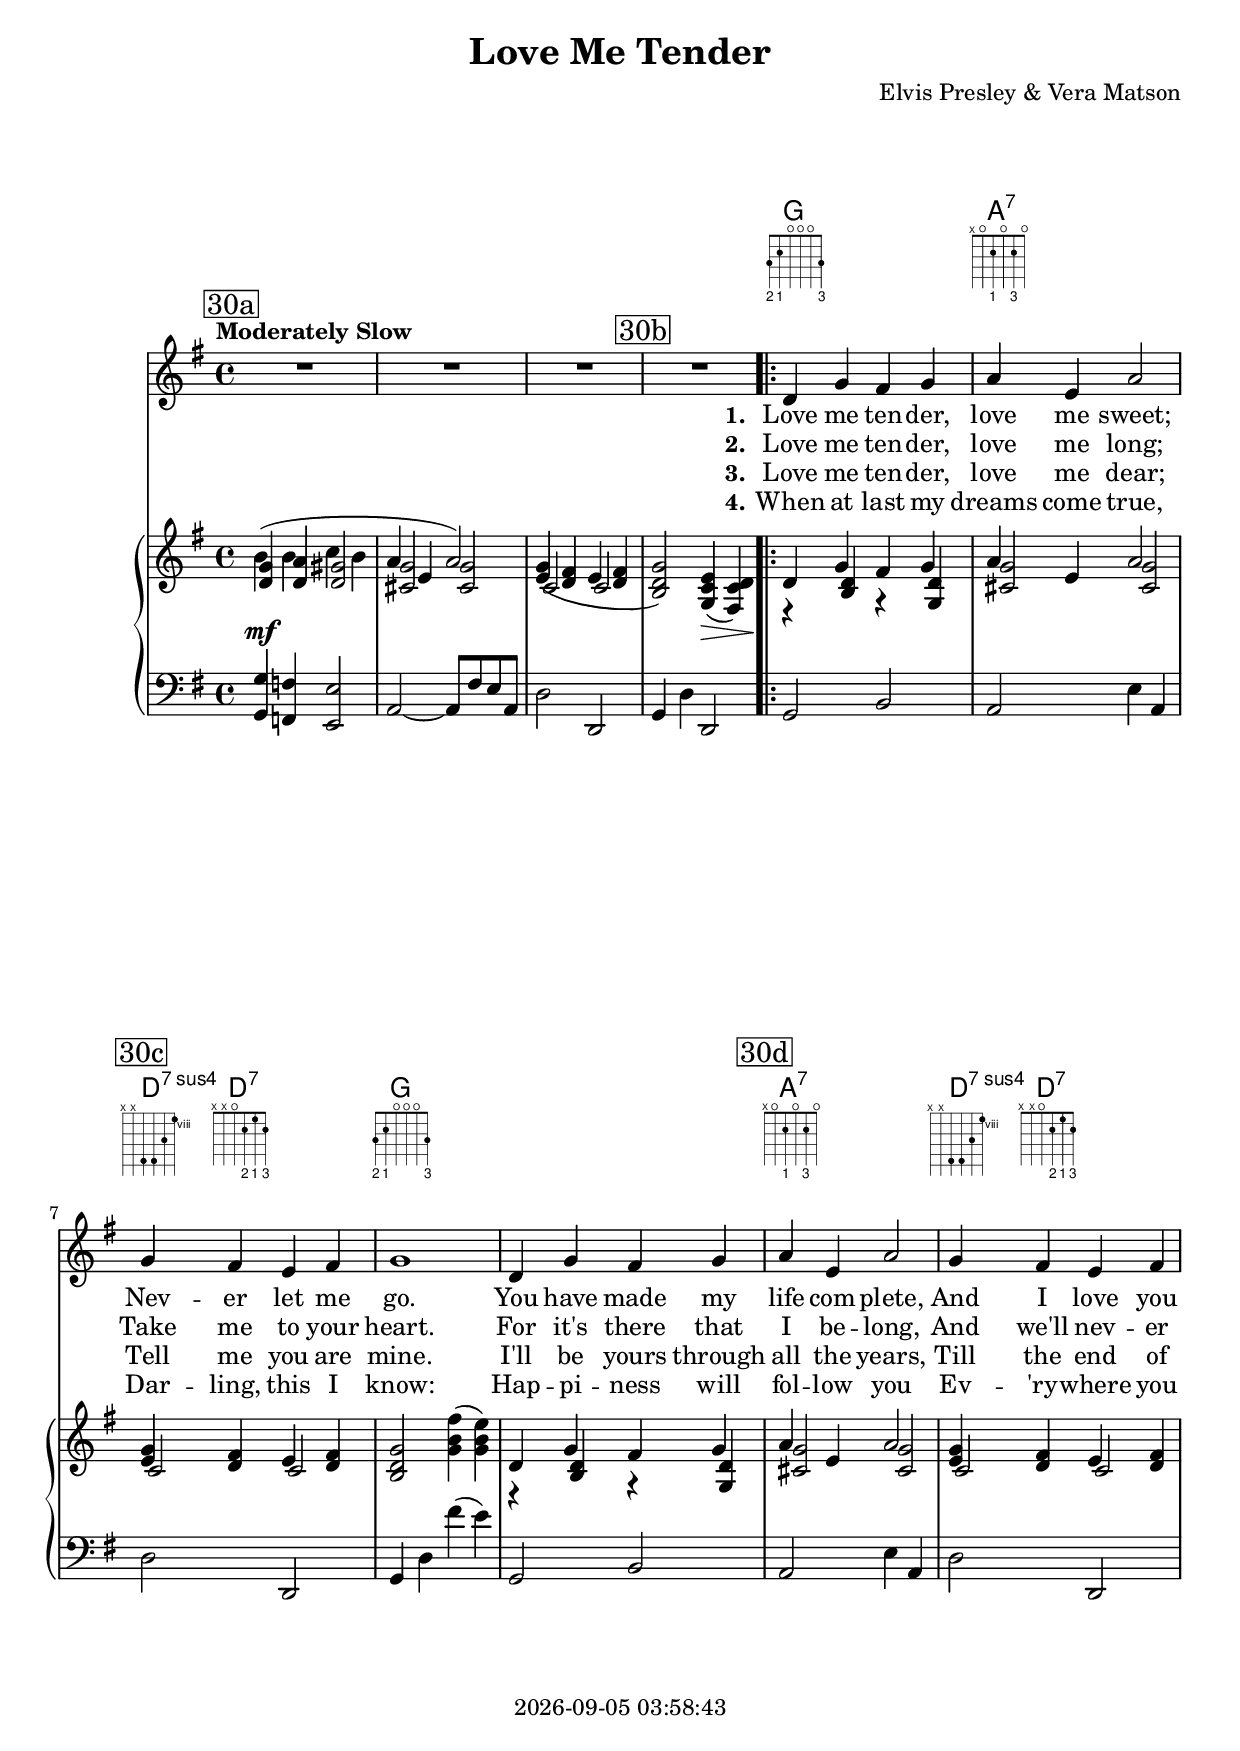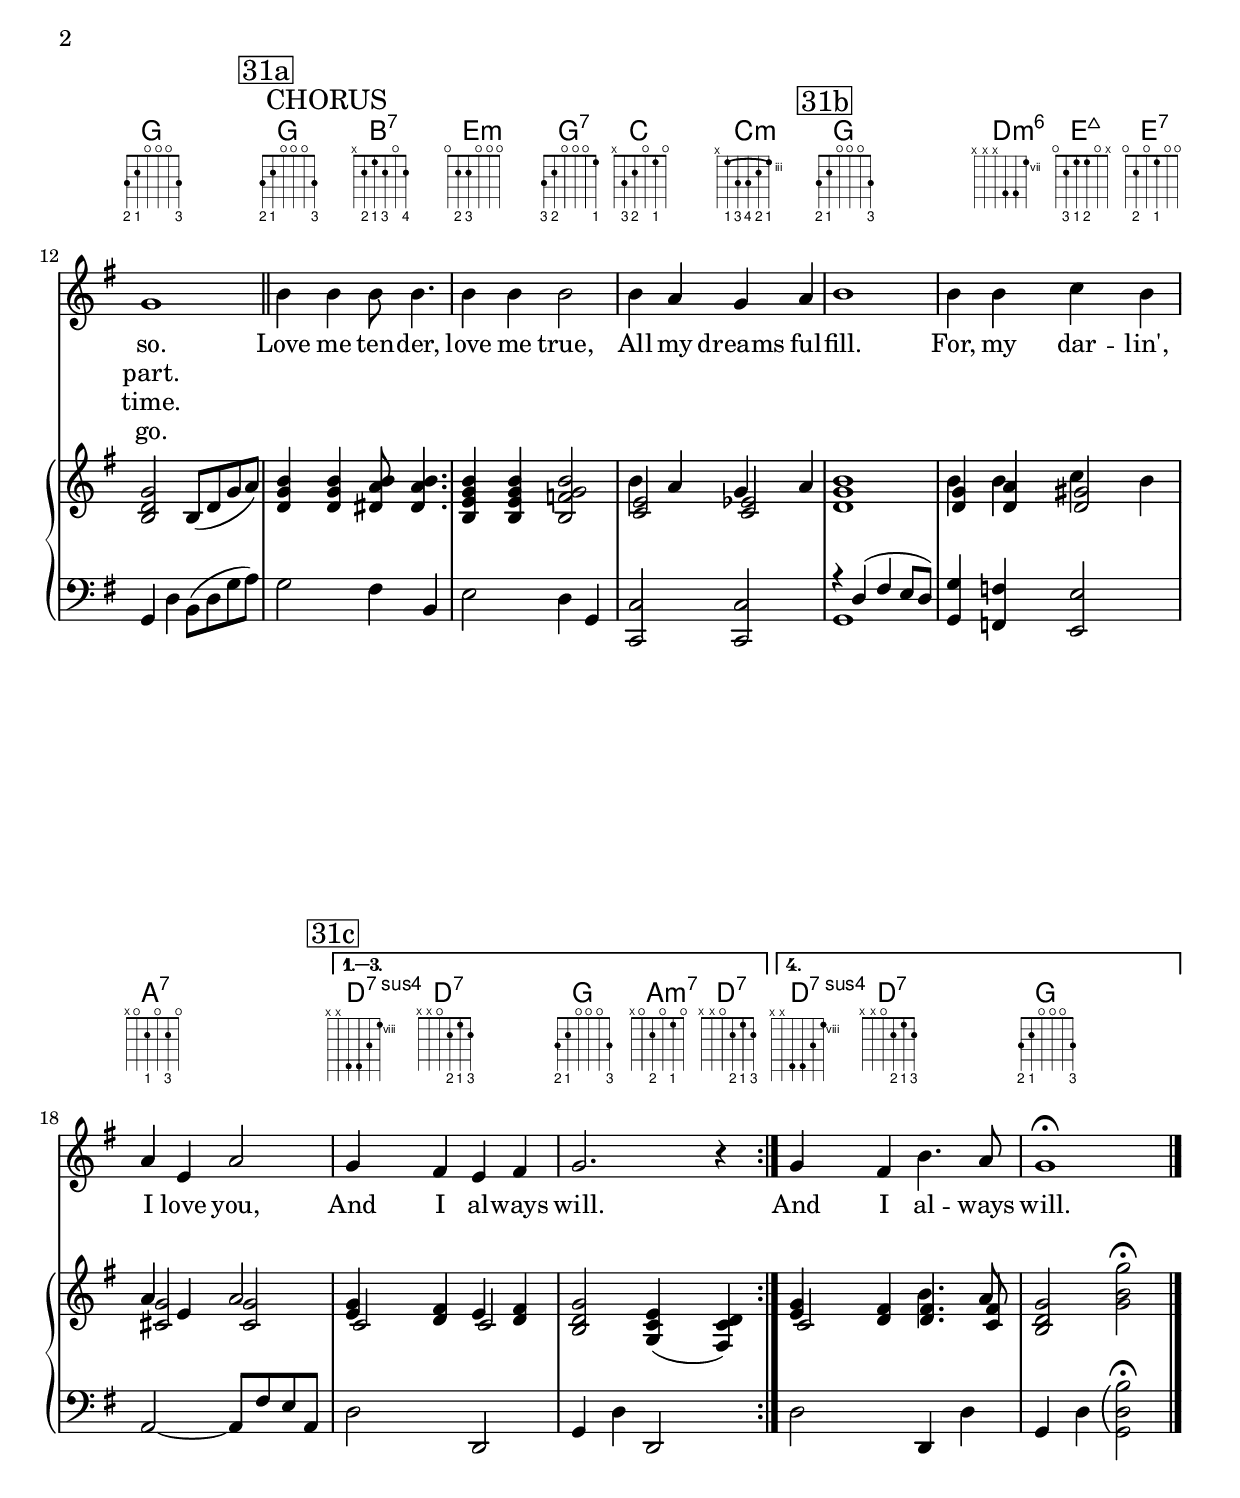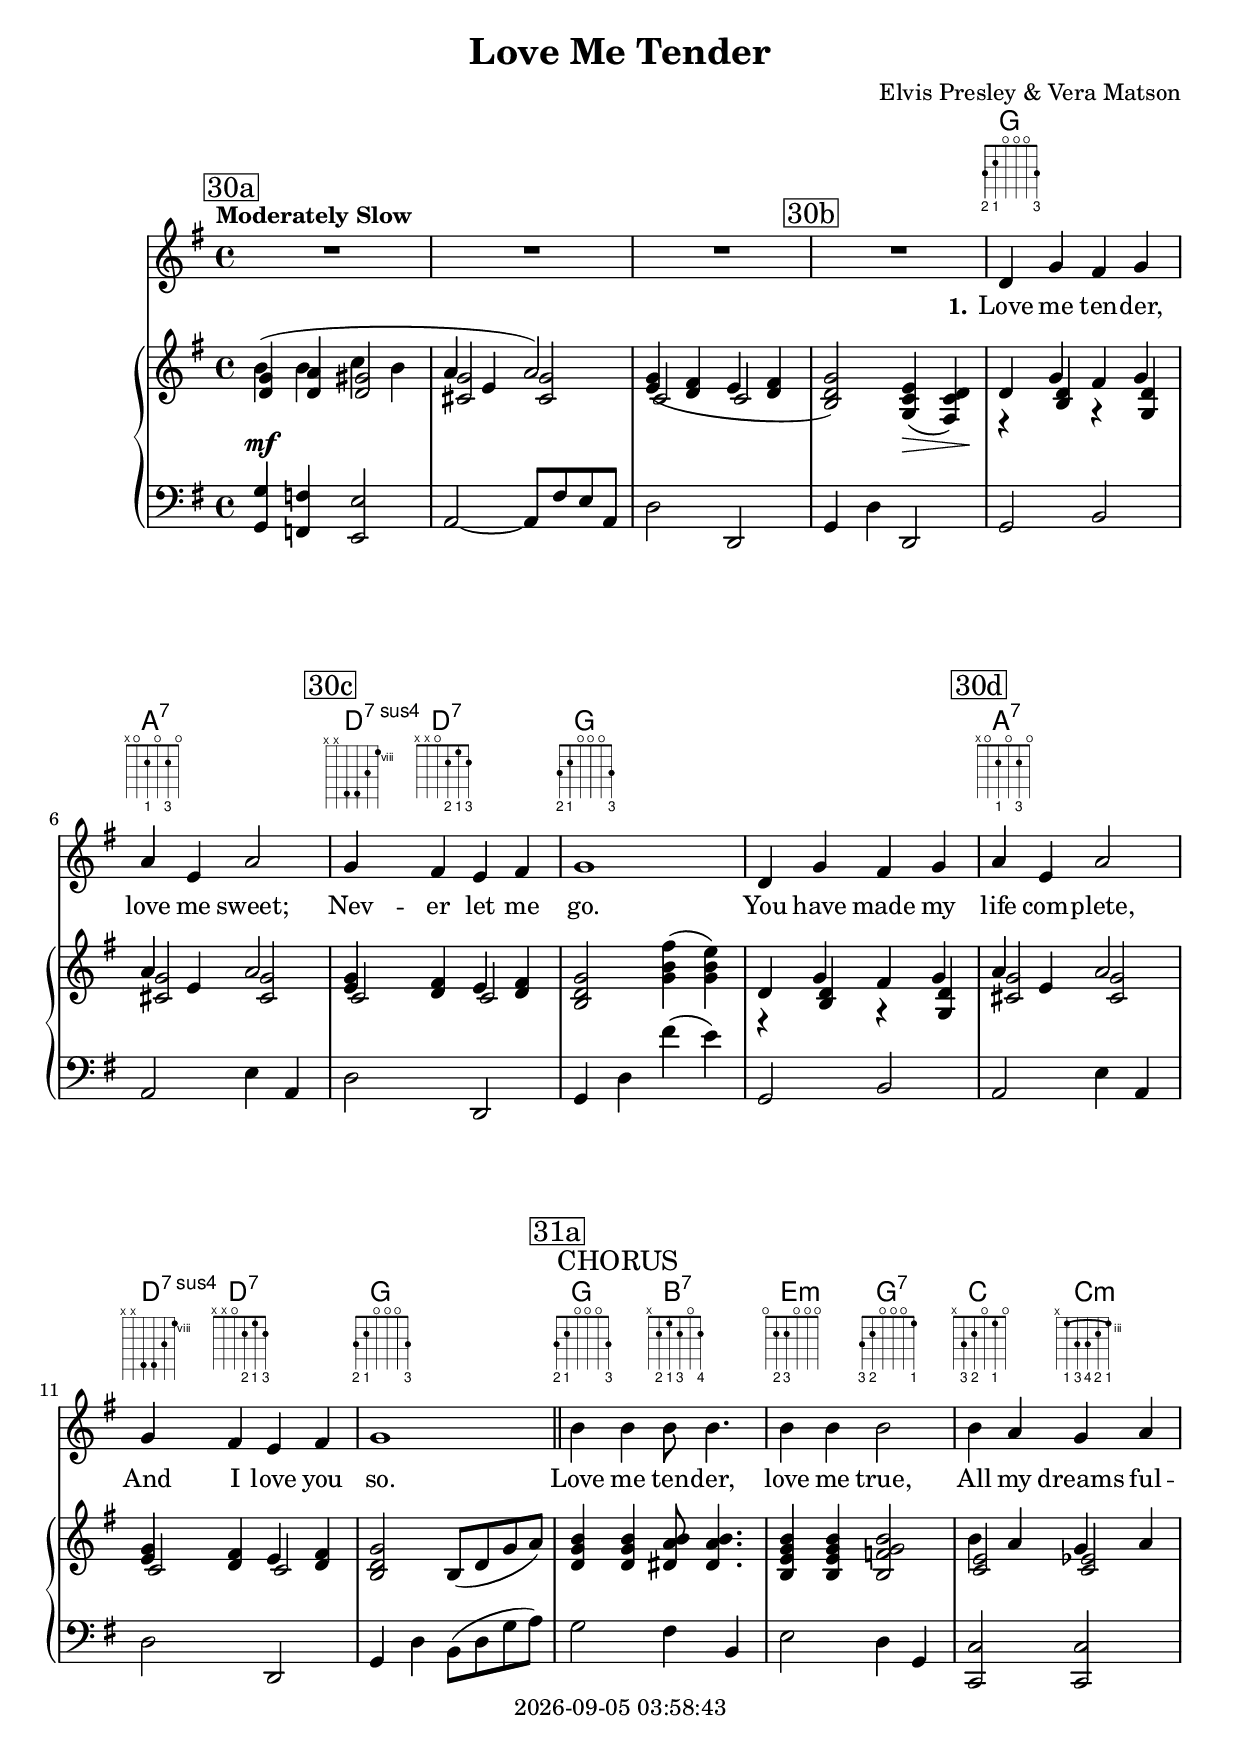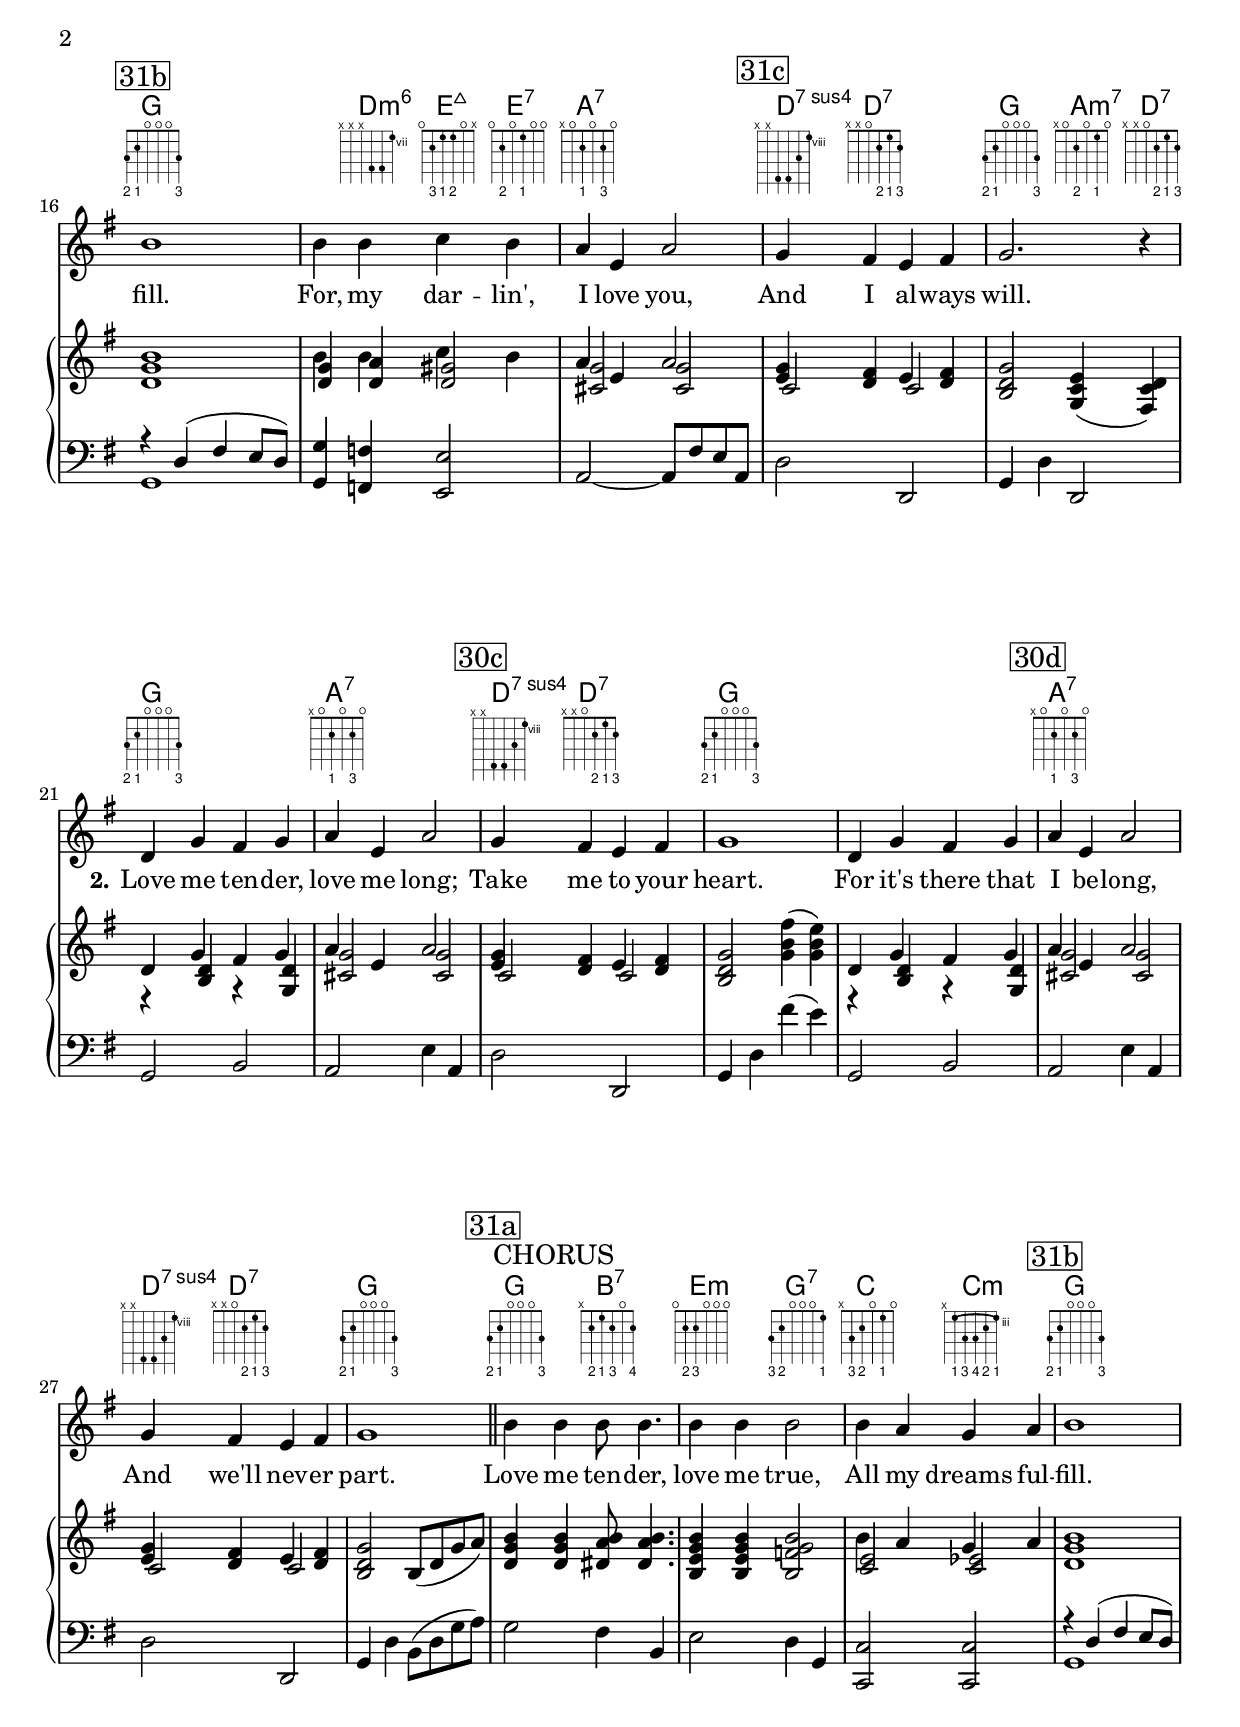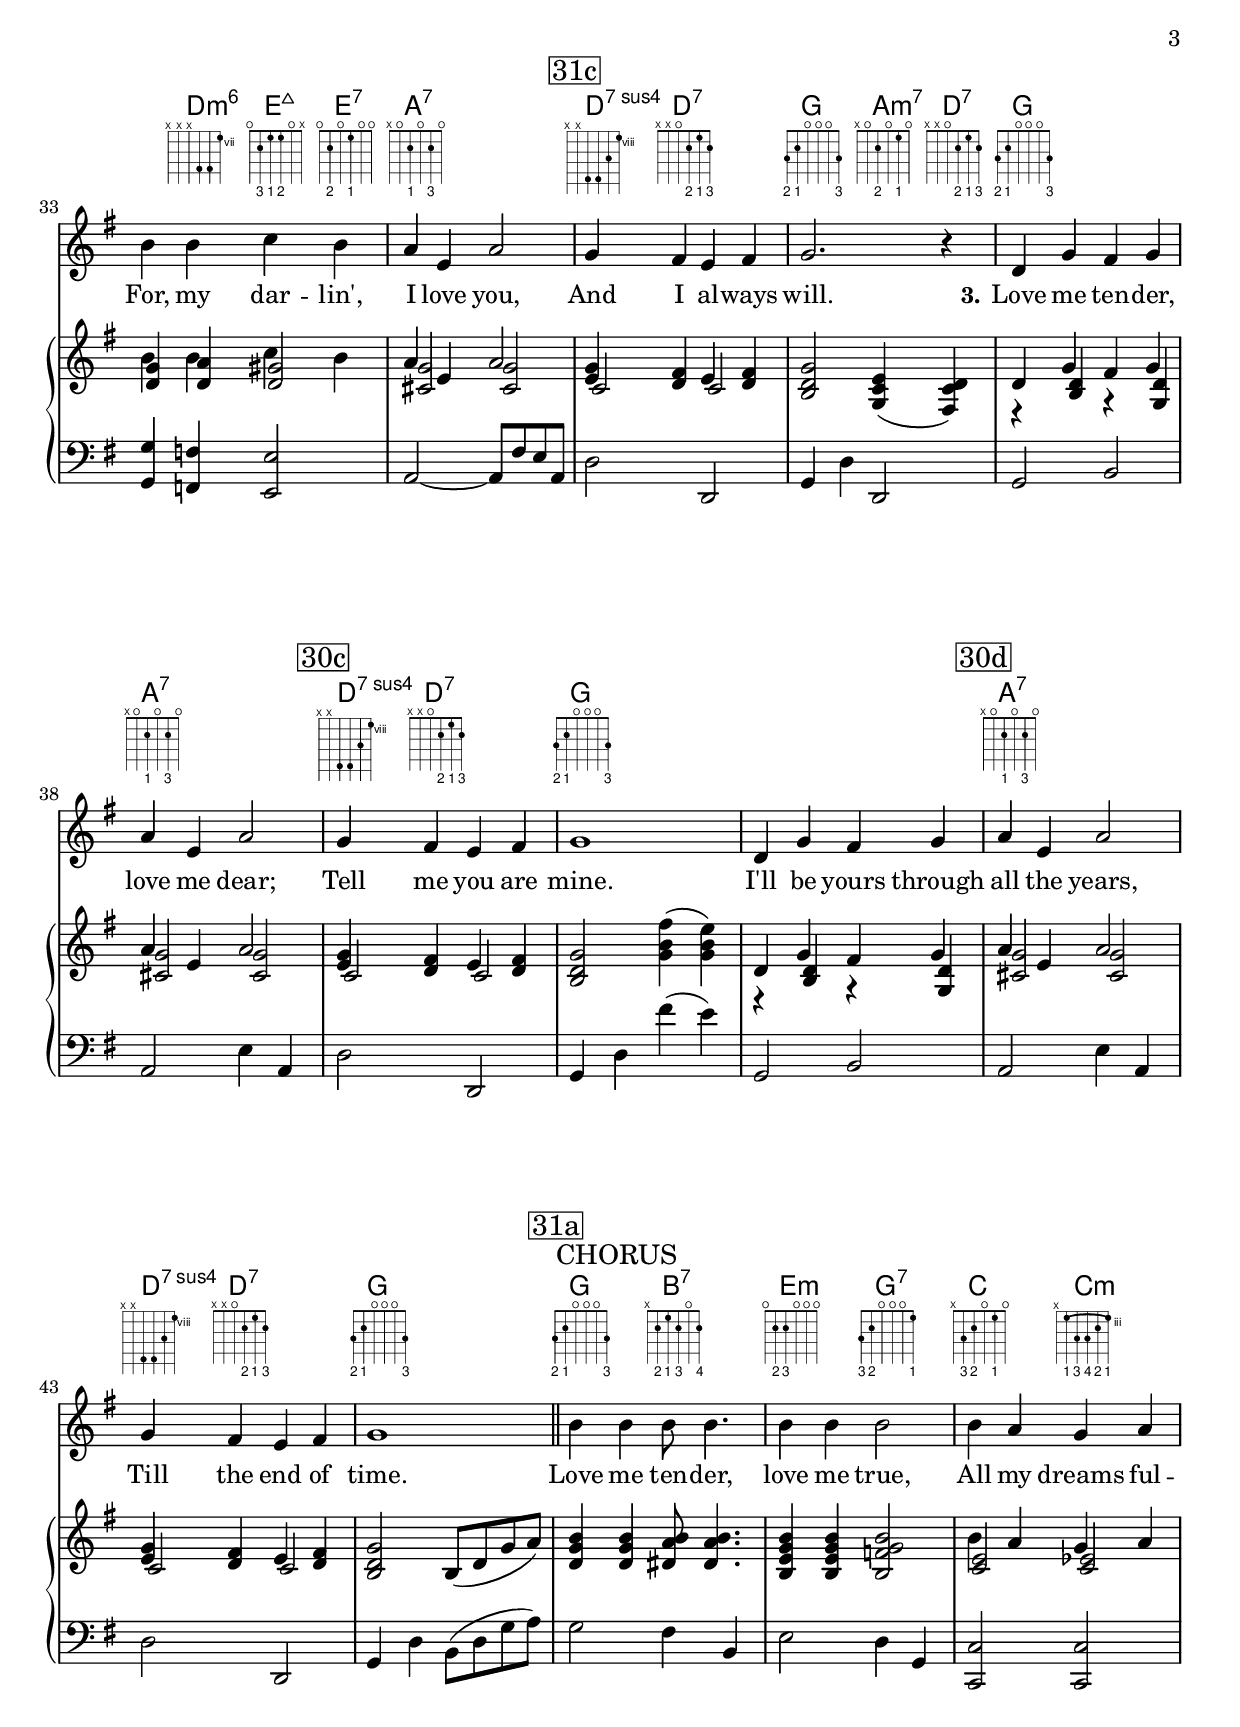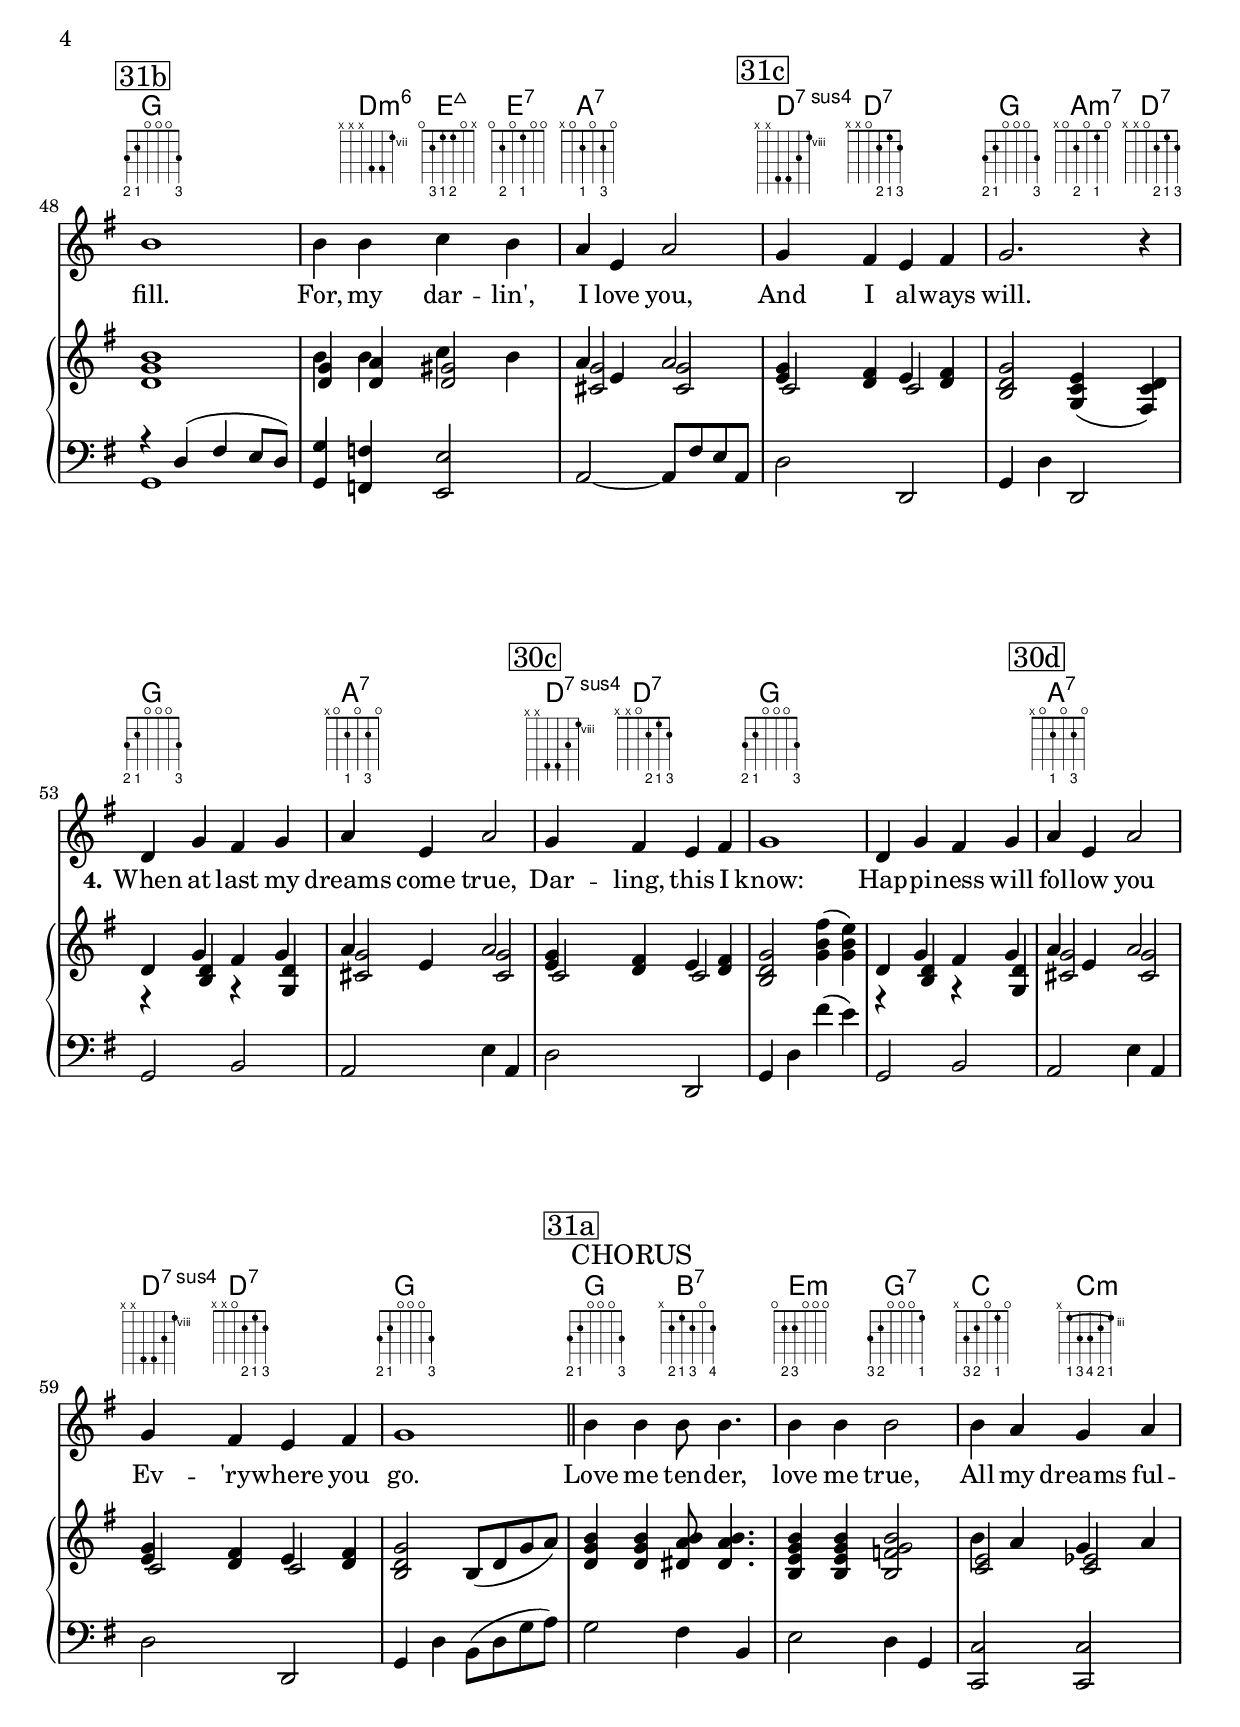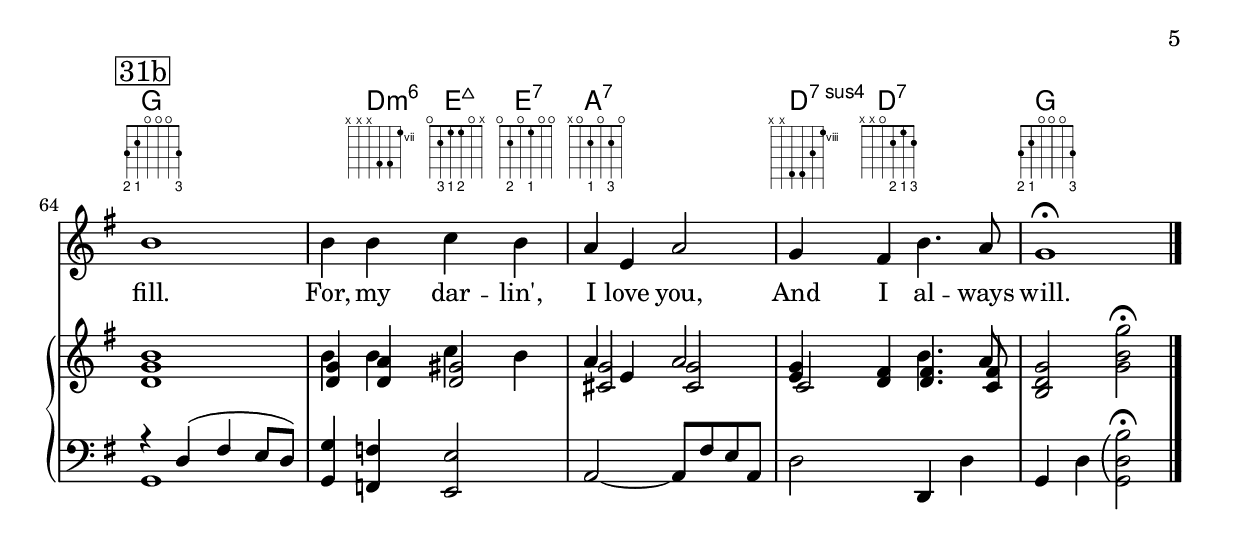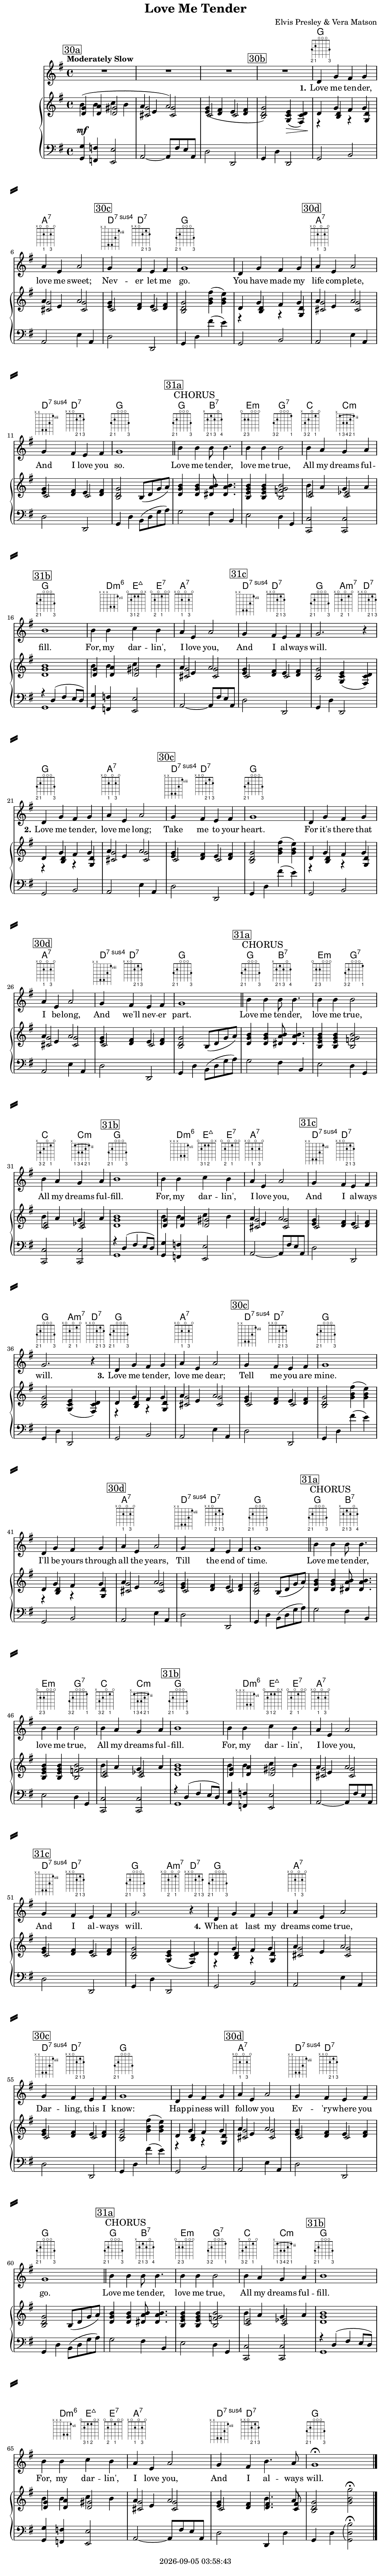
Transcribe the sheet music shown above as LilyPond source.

\version "2.22.0"

\include "predefined-guitar-fretboards.ly"
\include "articulate.ly"

today = #(strftime "%Y-%m-%d %H:%M:%S" (localtime (current-time)))

\header {
% centered at top
%  dedication  = "dedication"
  title       = "Love Me Tender"
%  subtitle    = "subtitle"
%  subsubtitle = "subsubtitle"
%  instrument  = "instrument"
  
% arrangement of following lines:
%
%  poet    composer
%  meter   arranger
%  piece       opus

  composer    = "Elvis Presley & Vera Matson"
%  arranger    = "arranger"
%  opus        = "opus"

%  poet        = "poet"
%  meter       = "meter"
%  piece       = "piece"

% centered at bottom
% tagline     = "tagline" % default lilypond version
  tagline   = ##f
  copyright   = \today
}

% #(set-global-staff-size 16)

global = {
  \key g \major
  \time 4/4
}

TempoTrack = {
  \tempo "Moderately Slow" 4=95
  \set Score.tempoHideNote = ##t
  s1
}

RehearsalTrack = {
%  \set Score.currentBarNumber = #5
  \mark \markup { \box "30a" } s1*3
  \mark \markup { \box "30b" } s1
  \repeat volta 4 {
    s1*2
  \mark \markup { \box "30c" } s1*3
  \mark \markup { \box "30d" } s1*3
  \mark \markup { \box "31a" } s1*3
  \mark \markup { \box "31b" } s1*3
    \alternative {
      { \mark \markup { \box "31c" } s1*2 }
      { s1*2 }
    }
  }
}

ChordTrack = \chordmode {
  s1*4
  \repeat volta 4 {
    g1 | a:7 |
    d4:7sus4  d2.:7 | g1 | s |
    a1:7 | d4:7sus4 d2.:7 | g1 |
    g2 b:7 | e:m g:7 | c c:m |
    g1 | s4 d:m6 e:7+5 e:7 | a1:7 |
    \alternative {
      {d4:7sus4 d2.:7 | g2 a4:m7 d:7}
      {d4:7sus4 d2.:7 | g1 |}
    }
  }
}

melody = \relative {
  \global
  R1*4
  \repeat volta 4 {
    d'4 g fis g | a e a2 |
    g4 fis e fis | g1 | d4 g fis g |
    a4 e a2 | g4 fis e fis | g1 |
    \section \sectionLabel CHORUS
    b4 b b8 b4. | b4 b b2 | b4 a g a |
    b1 | 4 4 c b | a e a2 |
    \alternative {
      {g4 fis e fis | g2. r4}
      {g4 fis b4. a8 | g1\fermata}
    }
  }
  \bar "|."
}

chorus = \lyricmode {
  Love me ten -- der, love me true,
  All my dreams ful -- fill.
  For, my dar -- lin', I love you,
  And I al -- ways will.
}

chorusOne = \lyricmode {
  Love me ten -- der, love me true,
  All my dreams ful -- fill.
  For, my dar -- lin', I love you,
  And I al -- ways will.
  And I al -- ways will.
}

wordsOne = \lyricmode {
  \set stanza = "1."
  Love me ten -- der, love me sweet;
  Nev -- er let me go.
  You have made my life com -- plete,
  And I love you so.
}

wordsTwo = \lyricmode {
  \set stanza = "2."
  Love me ten -- der, love me long;
  Take me to your heart.
  For it's there that I be -- long,
  And we'll nev -- er part.
}

wordsThree = \lyricmode {
  \set stanza = "3."
  Love me ten -- der, love me dear;
  Tell me you are mine.
  I'll be yours through all the years,
  Till the end of time.
}

wordsFour = \lyricmode {
  \set stanza = "4."
  When at last my dreams come true,
  Dar -- ling, this I know:
  Hap -- pi -- ness will fol -- low you
  Ev -- 'ry -- where you go.
}

wordsMidi = \lyricmode {
  \set stanza = "1."
  "Love " "me " ten "der, " "love " "me " "sweet; "
  "\nNev" "er " "let " "me " "go. "
  "\nYou " "have " "made " "my " "life " com "plete, "
  "\nAnd " "I " "love " "you " "so. "
  "\nLove " "me " ten "der, " "love " "me " "true, "
  "\nAll " "my " "dreams " ful "fill. "
  "\nFor, " "my " dar "lin', " "I " "love " "you, "
  "\nAnd " "I " al "ways " "will.\n"

  \set stanza = "2."
  "\nLove " "me " ten "der, " "love " "me " "long; "
  "\nTake " "me " "to " "your " "heart. "
  "\nFor " "it's " "there " "that " "I " be "long, "
  "\nAnd " "we'll " nev "er " "part. "
  "\nLove " "me " ten "der, " "love " "me " "true, "
  "\nAll " "my " "dreams " ful "fill. "
  "\nFor, " "my " dar "lin', " "I " "love " "you, "
  "\nAnd " "I " al "ways " "will.\n"

  \set stanza = "3."
  "\nLove " "me " ten "der, " "love " "me " "dear; "
  "\nTell " "me " "you " "are " "mine. "
  "\nI'll " "be " "yours " "through " "all " "the " "years, "
  "\nTill " "the " "end " "of " "time. "
  "\nLove " "me " ten "der, " "love " "me " "true, "
  "\nAll " "my " "dreams " ful "fill. "
  "\nFor, " "my " dar "lin', " "I " "love " "you, "
  "\nAnd " "I " al "ways " "will.\n"

  \set stanza = "4."
  "\nWhen " "at " "last " "my " "dreams " "come " "true, "
  "\nDar" "ling, " "this " "I " "know: "
  "\nHap" pi "ness " "will " fol "low " "you "
  "\nEv" 'ry "where " "you " "go. "
  "\nLove " "me " ten "der, " "love " "me " "true, "
  "\nAll " "my " "dreams " ful "fill. "
  "\nFor, " "my " dar "lin', " "I " "love " "you, "
  "\nAnd " "I " al "ways " "will. "
}

pianoRHone = \relative {
  \global
  b'4( b c b | a e a2) | <e g>4(<d fis> e q |
  <b d g>2) <g c e>4(<fis c' d>) |
  \repeat volta 4 {
    d'4 g fis g | a e a2 |
    <e g>4 <d fis> e q | <b d g>2 <g' b fis'>4(<g b e>) | d g fis g |
    a4 e a2 | <e g>4 <d fis> e q | <b d g>2 b8(d g a) |
    <d, g b>4 4 <dis a' b>8 4. | <b e g b>4 4 <b f' g b>2 | b'4 a g a |
    <d, g b>1 | b'4 b c b | a e a2 |
    \alternative {
      {<e g>4 <d fis> e q | <b d g>2 <g c e>4(<fis c' d>) |}
      {<e' g>4 <d fis> b'4. a8 | <b, d g>2 <g' b g'>2\fermata | }
    }
  }
  \bar "|."
}

pianoRHtwo = \relative {
  \global
  <d' g>4 <d a'> <d gis>2 | <cis g'> q | c c |
  s1 |
  \repeat volta 4 {
    r4 <b d> r <g d'> | <cis g'>2 q |
    c2 c | s1 | r4 <b d> r <g d'> |
    <cis g'>2 q | c2 2 | s1 |
    s1 | s | <c e>2 <c ees> | % 31a
    s1 | <d g>4 <d a'> <d gis>2 | <cis g'>2 2 |
    \alternative {
      {c2 2 | s1}
      {c2 <d fis>4. <c fis>8 | s1}
    }
  }
  \bar "|."
}

dynamicsPiano = {
  \override DynamicTextSpanner.style = #'none
  s1\mf | s | s |
  s2 s4\> s\! |
  \repeat volta 4 {
    \alternative {
      {}
      {}
    }
  }
}

pianoLHone = \relative {
  \global
  <g, g'>4 <f f'> <e e'>2 | a2~8 fis' e a, | d2 d, |
  g4 d' d,2 |
  \repeat volta 4 {
    g2 b | a e'4 a, |
    d2 d, | g4 d' fis'(e) | g,,2 b |
    a2 e'4 a, | d2 d, | g4 d' b8(d g a) |
    g2 fis4 b, | e2 d4 g, | <c, c'>2 2 | % 31a
    \voiceOne r4 d'(fis e8 d) | \oneVoice <g, g'>4 <f f'> <e e'>2 | a2~8 fis' e a, |
    \alternative {
      {d2 d, | g4 d' d,2 |}
      {d'2 d,4 d' | g, d' \arpeggioParenthesis <g, d' b'>2\fermata\arpeggio}
    }
  }
  \bar "|."
}

pianoLHtwo = \relative {
  \global
  s1*4
  \repeat volta 4 {
    s1*11
    \voiceTwo g,1
    s1*2
    \alternative {{s1*2}{s1*2}}
  }
}

\book {
  \bookOutputSuffix "repeat"
  \score {
    <<
      <<
        \new ChordNames { \ChordTrack }
        \new FretBoards { \ChordTrack }
      >>
      <<
                                % Single melody staff
        \new Staff = melody \with {midiInstrument = #"choir aahs" }
        <<
          \new Voice \TempoTrack
          \new Voice \RehearsalTrack
          \new Voice \melody
          \addlyrics {\wordsOne \chorusOne}
          \addlyrics \wordsTwo
          \addlyrics \wordsThree
          \addlyrics \wordsFour
        >>
      >>
        \new PianoStaff = piano <<
          \new Staff = pianorh \with {
            midiInstrument = "acoustic grand piano"
          }
          <<
            \new Voice \pianoRHone
            \new Voice \pianoRHtwo
          >>
          \new Dynamics \dynamicsPiano
          \new Staff = pianolh \with {
            midiInstrument = "acoustic grand piano"
          }
          <<
            \clef "bass"
            \new Voice \pianoLHone
            \new Voice \pianoLHtwo
          >>
        >>
    >>
    \layout {
      indent = 1.5\cm
      \pointAndClickOff
      \context {
        \Staff \RemoveAllEmptyStaves
        barNumberVisibility = #first-bar-number-invisible-save-broken-bars
        \override BarNumber.break-visibility = ##(#f #t #t)
      }
    }
  }
}

\book {
  \bookOutputSuffix "single"
  \score {
   \unfoldRepeats
    <<
      <<
        \new ChordNames { \ChordTrack }
        \new FretBoards { \ChordTrack }
      >>
      <<
                                % Single melody staff
        \new Staff = melody \with {midiInstrument = #"choir aahs" }
        <<
          \new Voice \TempoTrack
          \new Voice \RehearsalTrack
          \new Voice \melody
          \addlyrics {\wordsOne \chorus \wordsTwo \chorus \wordsThree \chorus \wordsFour \chorus }
        >>
      >>
        \new PianoStaff = piano <<
          \new Staff = pianorh \with {
            midiInstrument = "acoustic grand piano"
          }
          <<
            \new Voice \pianoRHone
            \new Voice \pianoRHtwo
          >>
          \new Dynamics \dynamicsPiano
          \new Staff = pianolh \with {
            midiInstrument = "acoustic grand piano"
          }
          <<
            \clef "bass"
            \new Voice \pianoLHone
            \new Voice \pianoLHtwo
          >>
        >>
    >>
    \layout {
      indent = 1.5\cm
      \pointAndClickOff
      \context {
        \Staff \RemoveAllEmptyStaves
        barNumberVisibility = #first-bar-number-invisible-save-broken-bars
        \override BarNumber.break-visibility = ##(#f #t #t)
      }
    }
  }
}

\book {
  \bookOutputSuffix "singlepage"
  \paper {
    top-margin = 0
    left-margin = 7
    right-margin = 1
    paper-width = 190\mm
    page-breaking = #ly:one-page-breaking
    system-system-spacing.basic-distance = #22
    system-separator-markup = \slashSeparator
  }
  \score {
   \unfoldRepeats
%   \articulate
    <<
      <<
        \new ChordNames { \ChordTrack }
        \new FretBoards { \ChordTrack }
      >>
      <<
                                % Single melody staff
        \new Staff = melody \with {midiInstrument = #"choir aahs" }
        <<
          \new Voice \TempoTrack
          \new Voice \RehearsalTrack
          \new Voice \melody
          \addlyrics {\wordsOne \chorus \wordsTwo \chorus \wordsThree \chorus \wordsFour \chorus }
        >>
      >>
        \new PianoStaff = piano <<
          \new Staff = pianorh \with {
            midiInstrument = "acoustic grand piano"
          }
          <<
            \new Voice \pianoRHone
            \new Voice \pianoRHtwo
          >>
          \new Dynamics \dynamicsPiano
          \new Staff = pianolh \with {
            midiInstrument = "acoustic grand piano"
          }
          <<
            \clef "bass"
            \new Voice \pianoLHone
            \new Voice \pianoLHtwo
          >>
        >>
    >>
    \layout {
      indent = 1.5\cm
      \pointAndClickOff
      \context {
        \Staff \RemoveAllEmptyStaves
        barNumberVisibility = #first-bar-number-invisible-save-broken-bars
        \override BarNumber.break-visibility = ##(#f #t #t)
      }
    }
  }
}

\book {
  \bookOutputSuffix "midi"
  \score {
   \unfoldRepeats
%   \articulate
    <<
      <<
        \new ChordNames { \ChordTrack }
      >>
      <<
                                % Single melody staff
        \new Staff = melody \with {midiInstrument = #"choir aahs" }
        <<
          \new Voice \TempoTrack
          \new Voice \melody
          \addlyrics \wordsMidi
        >>
      >>
        \new PianoStaff = piano <<
          \new Staff = piano \with {
            midiInstrument = "acoustic grand piano"
          }
          <<
            \new Voice \pianoRHone
            \new Voice \pianoRHtwo
            \new Dynamics \dynamicsPiano
            \new Voice \pianoLHone
            \new Voice \pianoLHtwo
          >>
        >>
    >>
    \midi {}
  }
}
